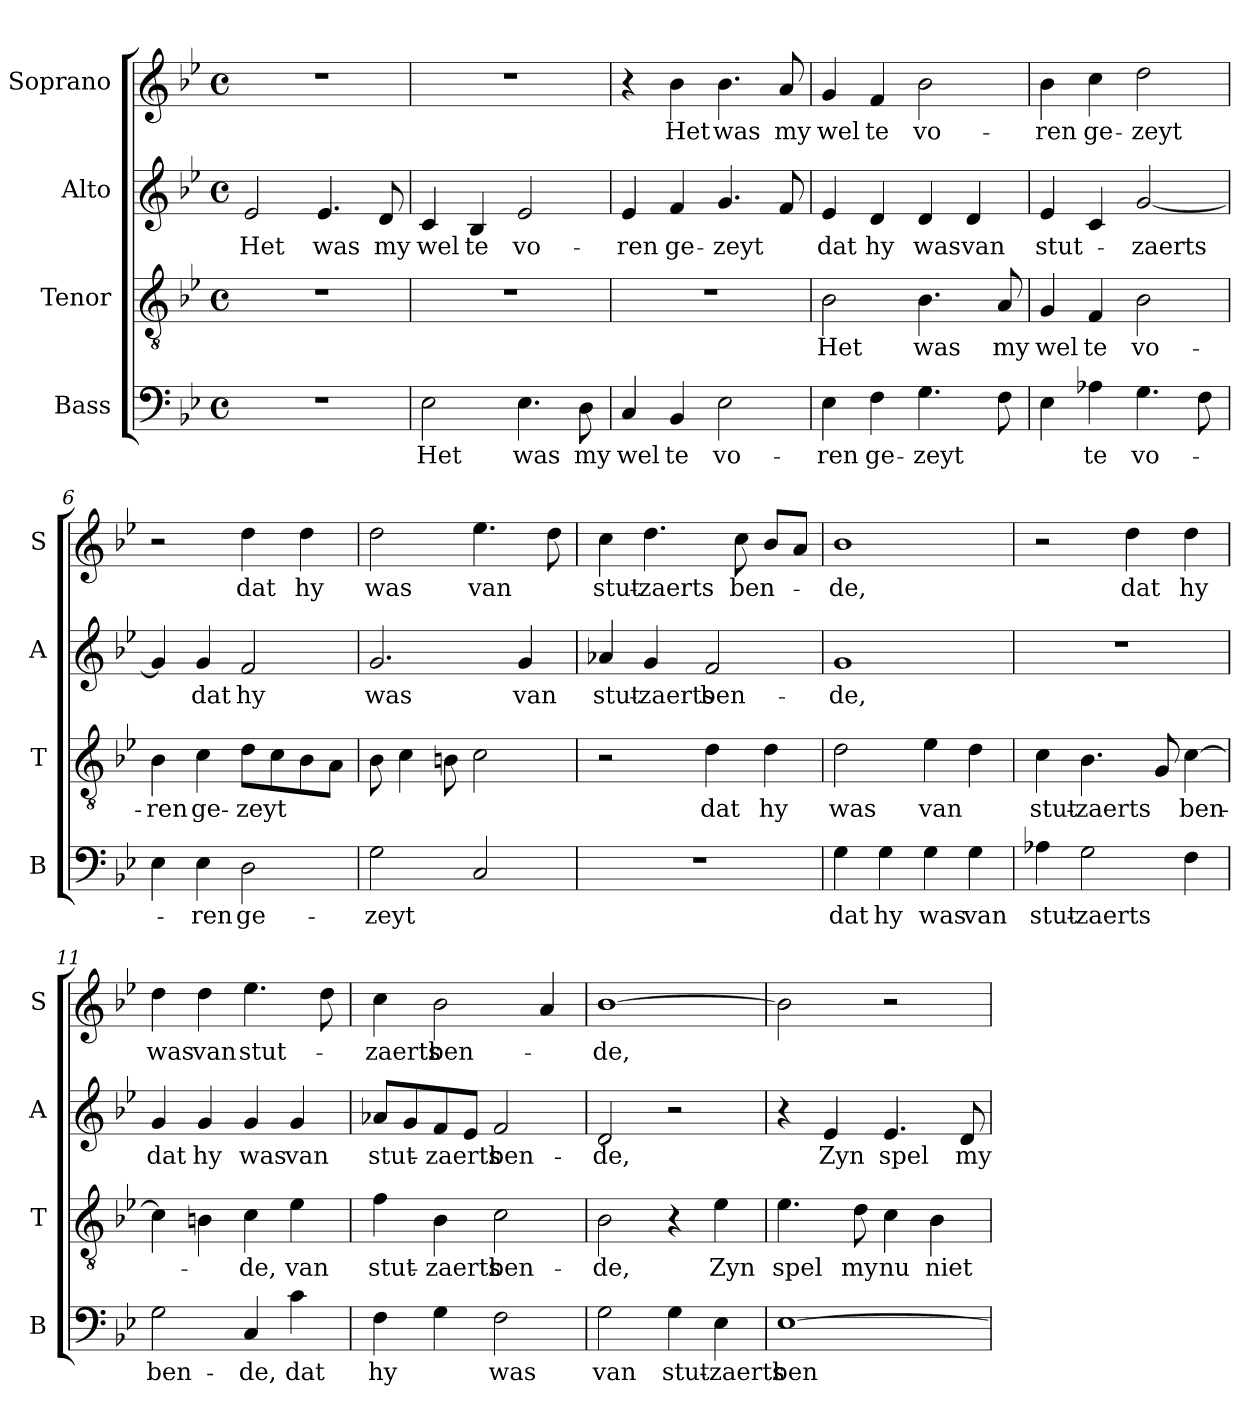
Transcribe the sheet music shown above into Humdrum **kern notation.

**kern	**text	**kern	**text	**kern	**text	**kern	**text
*part4	*part4	*part3	*part3	*part2	*part2	*part1	*part1
*staff4	*staff4	*staff3	*staff3	*staff2	*staff2	*staff1	*staff1
*I"Bass	*	*I"Tenor	*	*I"Alto	*	*I"Soprano	*
*I'B	*	*I'T	*	*I'A	*	*I'S	*
*clefF4	*	*clefGv2	*	*clefG2	*	*clefG2	*
*k[b-e-]	*	*k[b-e-]	*	*k[b-e-]	*	*k[b-e-]	*
*B-:	*	*B-:	*	*B-:	*	*B-:	*
*M4/4	*	*M4/4	*	*M4/4	*	*M4/4	*
*met(c)	*	*met(c)	*	*met(c)	*	*met(c)	*
=1	=1	=1	=1	=1	=1	=1	=1
!	!	!	!	!	!LO:LY:b	!	!
1r	.	1r	.	2e-/	Het	1r	.
!	!	!	!	!	!LO:LY:b	!	!
.	.	.	.	4.e-/	was	.	.
!	!	!	!	!	!LO:LY:b	!	!
.	.	.	.	8d/	my	.	.
=2	=2	=2	=2	=2	=2	=2	=2
!	!LO:LY:b	!	!	!	!LO:LY:b	!	!
2E-\	Het	1r	.	4c/	wel	1r	.
!	!	!	!	!	!LO:LY:b	!	!
.	.	.	.	4B-/	te	.	.
!	!LO:LY:b	!	!	!	!LO:LY:b	!	!
4.E-\	was	.	.	2e-/	vo-	.	.
!	!LO:LY:b	!	!	!	!	!	!
8D\	my	.	.	.	.	.	.
=3	=3	=3	=3	=3	=3	=3	=3
!	!LO:LY:b	!	!	!	!LO:LY:b	!	!
4C/	wel	1r	.	4e-/	-ren	4r	.
!	!LO:LY:b	!	!	!	!LO:LY:b	!	!LO:LY:b
4BB-/	te	.	.	4f/	ge-	4b-\	Het
!	!LO:LY:b	!	!	!	!LO:LY:b	!	!LO:LY:b
2E-\	vo-	.	.	4.g/	-zeyt	4.b-\	was
!	!	!	!	!	!	!	!LO:LY:b
.	.	.	.	8f/	.	8a/	my
=4	=4	=4	=4	=4	=4	=4	=4
!	!LO:LY:b	!	!LO:LY:b	!	!LO:LY:b	!	!LO:LY:b
4E-\	-ren	2B-\	Het	4e-/	dat	4g/	wel
!	!LO:LY:b	!	!	!	!LO:LY:b	!	!LO:LY:b
4F\	ge-	.	.	4d/	hy	4f/	te
!	!LO:LY:b	!	!LO:LY:b	!	!LO:LY:b	!	!LO:LY:b
4.G\	-zeyt	4.B-\	was	4d/	was	2b-\	vo-
!	!	!	!	!	!LO:LY:b	!	!
.	.	.	.	4d/	van	.	.
!	!	!	!LO:LY:b	!	!	!	!
8F\	.	8A/	my	.	.	.	.
=5	=5	=5	=5	=5	=5	=5	=5
!	!	!	!LO:LY:b	!	!LO:LY:b	!	!LO:LY:b
4E-\	.	4G/	wel	4e-/	stut-	4b-\	-ren
!	!LO:LY:b	!	!LO:LY:b	!	!	!	!LO:LY:b
4A-X\	te	4F/	te	4c/	.	4cc\	ge-
!	!LO:LY:b	!	!LO:LY:b	!	!LO:LY:b	!	!LO:LY:b
4.G\	vo-	2B-\	vo-	[2g/	-zaerts	2dd\	-zeyt
8F\	.	.	.	.	.	.	.
!!LO:LB:g=z
=6	=6	=6	=6	=6	=6	=6	=6
!	!	!	!LO:LY:b	!	!	!	!
4E-\	.	4B-\	-ren	4g/]	.	2r	.
!	!LO:LY:b	!	!LO:LY:b	!	!LO:LY:b	!	!
4E-\	-ren	4c\	ge-	4g/	dat	.	.
!	!LO:LY:b	!	!LO:LY:b	!	!LO:LY:b	!	!LO:LY:b
2D\	ge-	8d\L	-zeyt	2f/	hy	4dd\	dat
.	.	8c\	.	.	.	.	.
!	!	!	!	!	!	!	!LO:LY:b
.	.	8B-\	.	.	.	4dd\	hy
.	.	8A\J	.	.	.	.	.
=7	=7	=7	=7	=7	=7	=7	=7
!	!LO:LY:b	!	!	!	!LO:LY:b	!	!LO:LY:b
2G\	-zeyt	8B-\	.	2.g/	was	2dd\	was
.	.	4c\	.	.	.	.	.
.	.	8Bn\	.	.	.	.	.
!	!	!	!	!	!	!	!LO:LY:b
2C/	.	2c\	.	.	.	4.ee-\	van
!	!	!	!	!	!LO:LY:b	!	!
.	.	.	.	4g/	van	.	.
.	.	.	.	.	.	8dd\	.
=8	=8	=8	=8	=8	=8	=8	=8
!	!	!	!	!	!LO:LY:b	!	!LO:LY:b
1r	.	2r	.	4a-X/	stut-	4cc\	stut-
!	!	!	!	!	!LO:LY:b	!	!LO:LY:b
.	.	.	.	4g/	-zaerts	4.dd\	-zaerts
!	!	!	!LO:LY:b	!	!LO:LY:b	!	!
.	.	4d\	dat	2f/	ben-	.	.
!	!	!	!	!	!	!	!LO:LY:b
.	.	.	.	.	.	8cc\	ben-
!	!	!	!LO:LY:b	!	!	!	!
.	.	4d\	hy	.	.	8b-/L	.
.	.	.	.	.	.	8a/J	.
=9	=9	=9	=9	=9	=9	=9	=9
!	!LO:LY:b	!	!LO:LY:b	!	!LO:LY:b	!	!LO:LY:b
4G\	dat	2d\	was	1g	-de,	1b-	-de,
!	!LO:LY:b	!	!	!	!	!	!
4G\	hy	.	.	.	.	.	.
!	!LO:LY:b	!	!LO:LY:b	!	!	!	!
4G\	was	4e-\	van	.	.	.	.
!	!LO:LY:b	!	!	!	!	!	!
4G\	van	4d\	.	.	.	.	.
=10	=10	=10	=10	=10	=10	=10	=10
!	!LO:LY:b	!	!LO:LY:b	!	!	!	!
4A-X\	stut-	4c\	stut-	1r	.	2r	.
!	!LO:LY:b	!	!LO:LY:b	!	!	!	!
2G\	-zaerts	4.B-\	-zaerts	.	.	.	.
!	!	!	!	!	!	!	!LO:LY:b
.	.	.	.	.	.	4dd\	dat
.	.	8G/	.	.	.	.	.
!	!	!	!LO:LY:b	!	!	!	!LO:LY:b
4F\	.	[4c\	ben-	.	.	4dd\	hy
!!LO:LB:g=z
=11	=11	=11	=11	=11	=11	=11	=11
!	!LO:LY:b	!	!	!	!LO:LY:b	!	!LO:LY:b
2G\	ben-	4c\]	.	4g/	dat	4dd\	was
!	!	!	!	!	!LO:LY:b	!	!LO:LY:b
.	.	4Bn\	.	4g/	hy	4dd\	van
!	!LO:LY:b	!	!LO:LY:b	!	!LO:LY:b	!	!LO:LY:b
4C/	-de,	4c\	-de,	4g/	was	4.ee-\	stut-
!	!LO:LY:b	!	!LO:LY:b	!	!LO:LY:b	!	!
4c\	dat	4e-\	van	4g/	van	.	.
.	.	.	.	.	.	8dd\	.
=12	=12	=12	=12	=12	=12	=12	=12
!	!LO:LY:b	!	!LO:LY:b	!	!LO:LY:b	!	!LO:LY:b
4F\	hy	4f\	stut-	8a-X/L	stut-	4cc\	-zaerts
.	.	.	.	8g/	.	.	.
!	!	!	!LO:LY:b	!	!LO:LY:b	!	!LO:LY:b
4G\	.	4B-\	-zaerts	8f/	-zaerts	2b-\	ben-
.	.	.	.	8e-/J	.	.	.
!	!LO:LY:b	!	!LO:LY:b	!	!LO:LY:b	!	!
2F\	was	2c\	ben-	2f/	ben-	.	.
.	.	.	.	.	.	4a/	.
=13	=13	=13	=13	=13	=13	=13	=13
!	!LO:LY:b	!	!LO:LY:b	!	!LO:LY:b	!	!LO:LY:b
2G\	van	2B-\	-de,	2d/	-de,	[1b-	-de,
!	!LO:LY:b	!	!	!	!	!	!
4G\	stut-	4r	.	2r	.	.	.
!	!LO:LY:b	!	!LO:LY:b	!	!	!	!
4E-\	-zaerts	4e-\	Zyn	.	.	.	.
=14	=14	=14	=14	=14	=14	=14	=14
!	!LO:LY:b	!	!LO:LY:b	!	!	!	!
[1E-	ben-	4.e-\	spel	4r	.	2b-\]	.
!	!	!	!	!	!LO:LY:b	!	!
.	.	.	.	4e-/	Zyn	.	.
!	!	!	!LO:LY:b	!	!	!	!
.	.	8d\	my	.	.	.	.
!	!	!	!LO:LY:b	!	!LO:LY:b	!	!
.	.	4c\	nu	4.e-/	spel	2r	.
!	!	!	!LO:LY:b	!	!	!	!
.	.	4B-\	niet	.	.	.	.
!	!	!	!	!	!LO:LY:b	!	!
.	.	.	.	8d/	my	.	.
=	=	=	=	=	=	=	=
*-	*-	*-	*-	*-	*-	*-	*-
